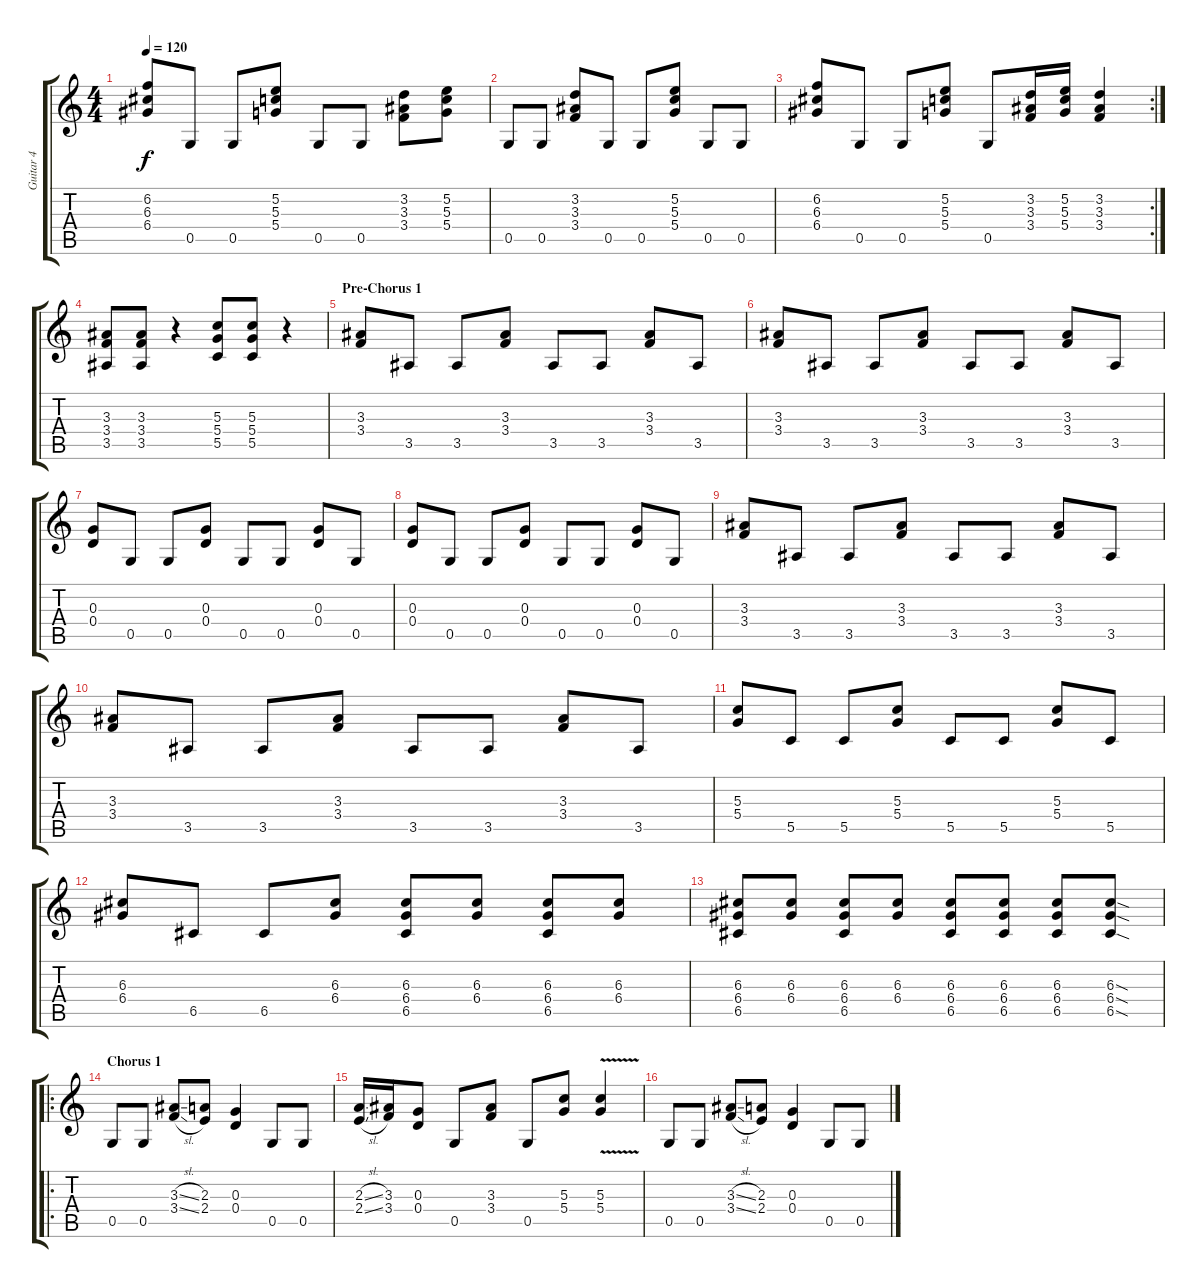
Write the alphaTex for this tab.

\track ("Guitar 4" "Guitar 4") {instrument overdrivenguitar}
\staff {score tabs}
\tuning (D4 B3 G3 D3 G2 D2) {hide}
\ts (4 4)
\tempo 120
\clef g2
\ks c
(6.2 6.3 6.4).8{dy f} 0.5.8 0.5.8 (5.2 5.3 5.4).8 0.5.8 0.5.8 (3.2 3.3 3.4).8 (5.2 5.3 5.4).8 |
0.5.8 0.5.8 (3.2 3.3 3.4).8 0.5.8 0.5.8 (5.2 5.3 5.4).8 0.5.8 0.5.8 |
\rc 2
(6.2 6.3 6.4).8 0.5.8 0.5.8 (5.2 5.3 5.4).8 0.5.8 (3.2 3.3 3.4).16 (5.2 5.3 5.4).16 (3.2 3.3 3.4).4 |
(3.3 3.4 3.5).8 (3.3 3.4 3.5).8 r.4 (5.3 5.4 5.5).8 (5.3 5.4 5.5).8 r.4 |
\section ("" "Pre-Chorus 1")
(3.3 3.4).8 3.5.8 3.5.8 (3.3 3.4).8 3.5.8 3.5.8 (3.3 3.4).8 3.5.8 |
(3.3 3.4).8 3.5.8 3.5.8 (3.3 3.4).8 3.5.8 3.5.8 (3.3 3.4).8 3.5.8 |
(0.3 0.4).8 0.5.8 0.5.8 (0.3 0.4).8 0.5.8 0.5.8 (0.3 0.4).8 0.5.8 |
(0.3 0.4).8 0.5.8 0.5.8 (0.3 0.4).8 0.5.8 0.5.8 (0.3 0.4).8 0.5.8 |
(3.3 3.4).8 3.5.8 3.5.8 (3.3 3.4).8 3.5.8 3.5.8 (3.3 3.4).8 3.5.8 |
(3.3 3.4).8 3.5.8 3.5.8 (3.3 3.4).8 3.5.8 3.5.8 (3.3 3.4).8 3.5.8 |
(5.3 5.4).8 5.5.8 5.5.8 (5.3 5.4).8 5.5.8 5.5.8 (5.3 5.4).8 5.5.8 |
(6.3 6.4).8 6.5.8 6.5.8 (6.3 6.4).8 (6.3 6.4 6.5).8 (6.3 6.4).8 (6.3 6.4 6.5).8 (6.3 6.4).8 |
(6.3 6.4 6.5).8 (6.3 6.4).8 (6.3 6.4 6.5).8 (6.3 6.4).8 (6.3 6.4 6.5).8 (6.3 6.4 6.5).8 (6.3 6.4 6.5).8 (6.3{sod} 6.4{sod} 6.5{sod}).8 |
\ro
\section ("" "Chorus 1")
0.5.8 0.5.8 (3.3{sl} 3.4{sl}).8 (2.3 2.4).8 (0.3 0.4).4 0.5.8 0.5.8 |
(2.3{sl} 2.4{sl}).16 (3.3 3.4).16 (0.3 0.4).8 0.5.8 (3.3 3.4).8 0.5.8 (5.3 5.4).8 (5.3{v} 5.4{v}).4 |
0.5.8 0.5.8 (3.3{sl} 3.4{sl}).8 (2.3 2.4).8 (0.3 0.4).4 0.5.8 0.5.8
